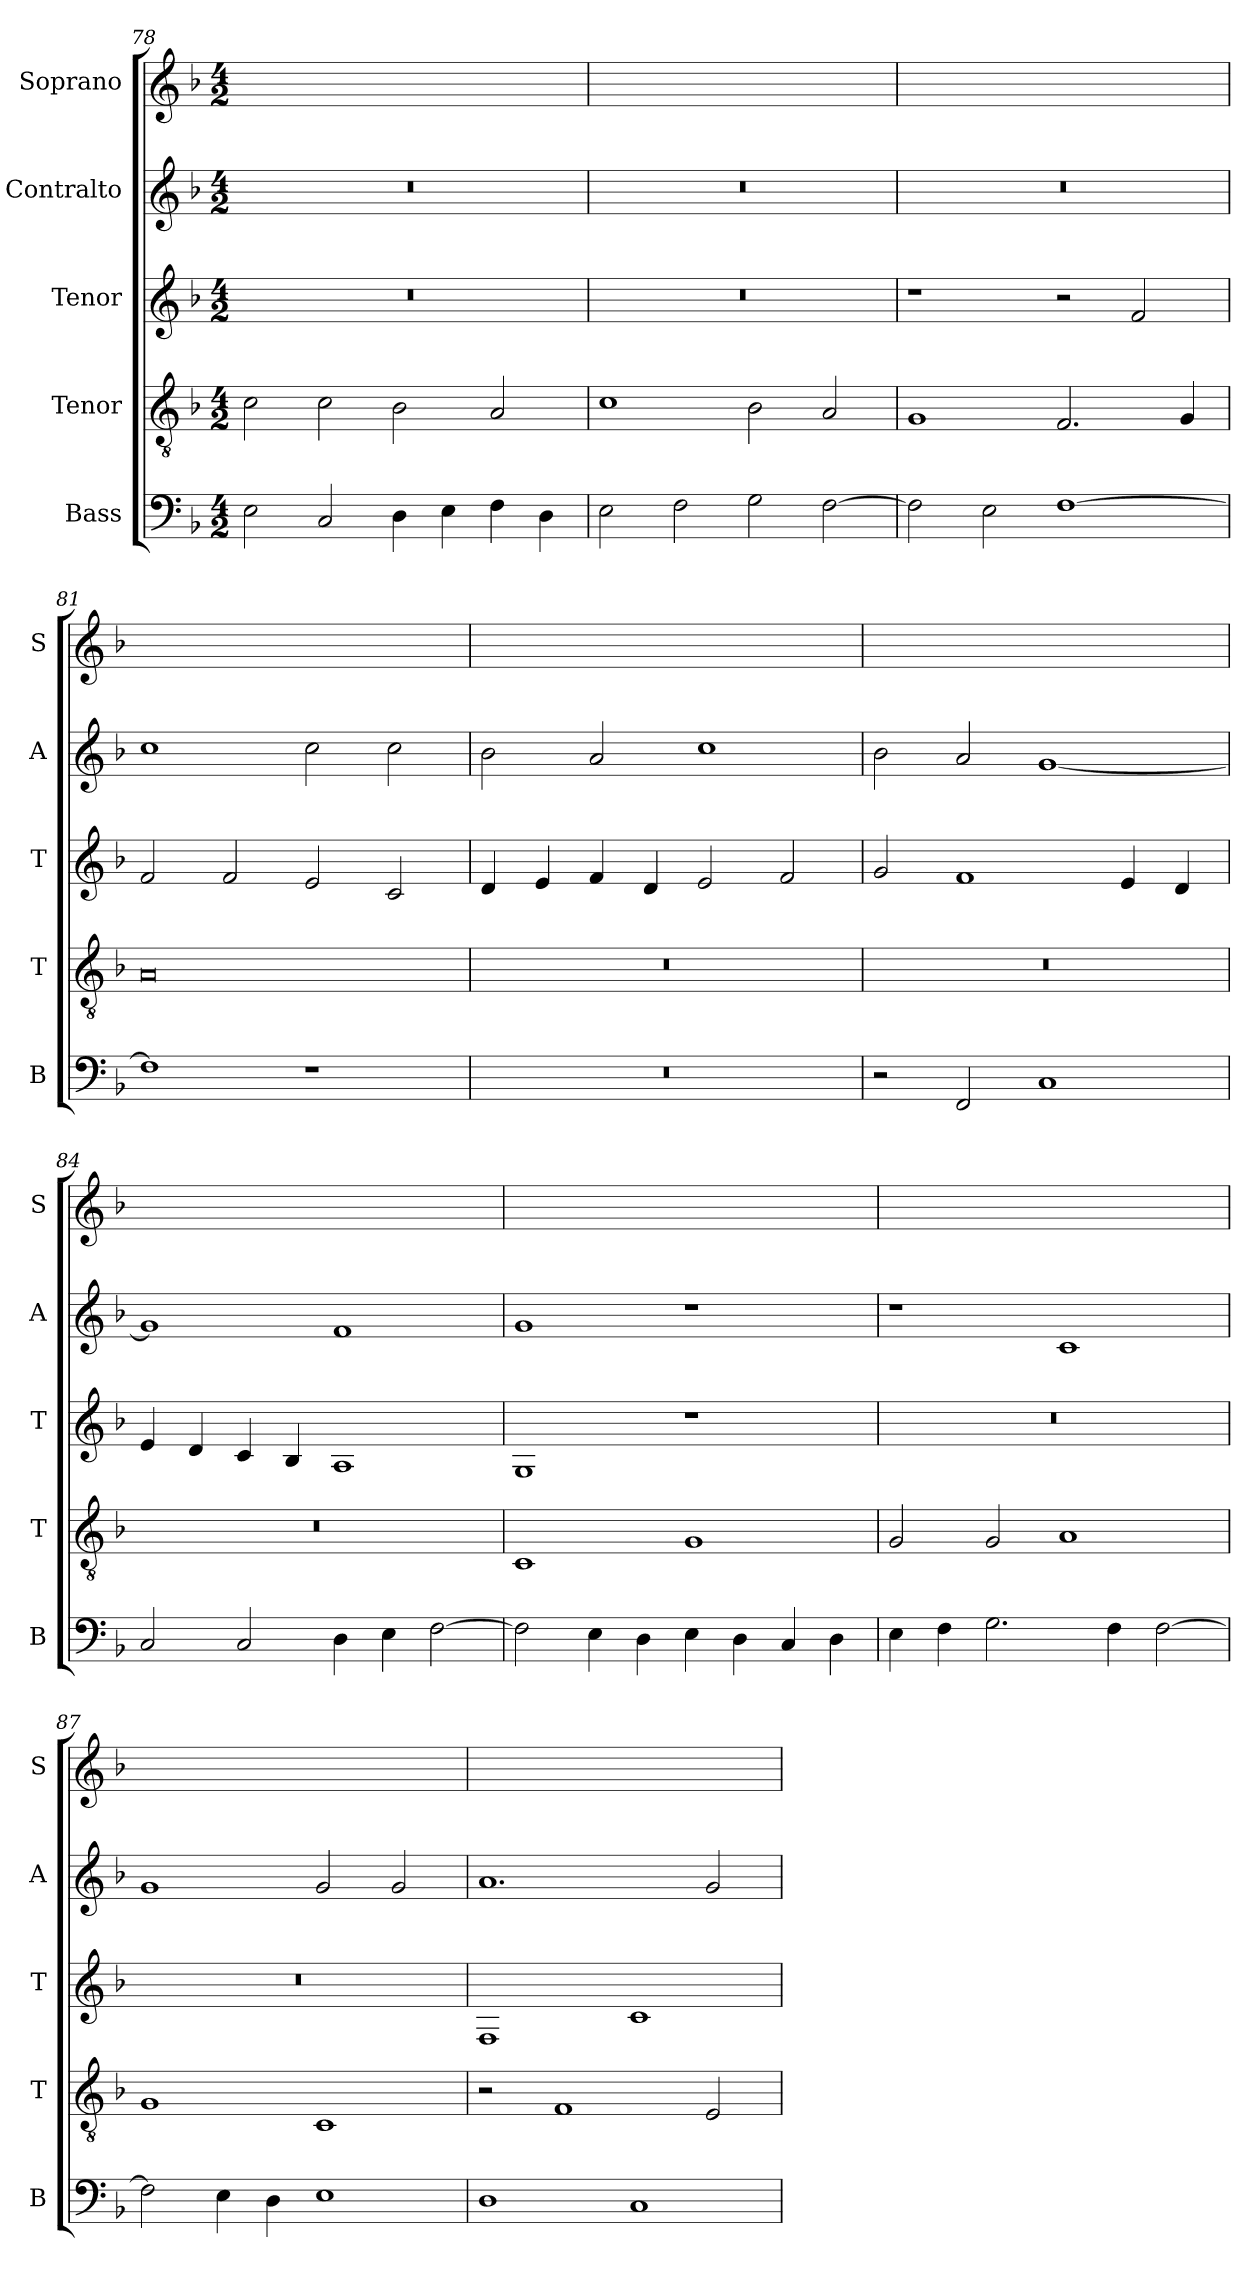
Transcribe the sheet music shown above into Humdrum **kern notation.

**kern	**kern	**kern	**kern	**kern
*part5	*part4	*part3	*part2	*part1
*staff5	*staff4	*staff3	*staff2	*staff1
*I"Bass	*I"Tenor	*I"Tenor	*I"Contralto	*I"Soprano
*I'B	*I'T	*I'T	*I'A	*I'S
*clefF4	*clefGv2	*clefG2	*clefG2	*clefG2
*k[b-]	*k[b-]	*k[b-]	*k[b-]	*k[b-]
*F:ion	*F:ion	*F:ion	*F:ion	*F:ion
*M4/2	*M4/2	*M4/2	*M4/2	*M4/2
=78	=78	=78	=78	=78
2E	2c	0r	0r	0ryy
2C	2c	.	.	.
4D	2B-	.	.	.
4E	.	.	.	.
4F	2A	.	.	.
4D	.	.	.	.
=79	=79	=79	=79	=79
2E	1c	0r	0r	0ryy
2F	.	.	.	.
2G	2B-	.	.	.
[2F	2A	.	.	.
=80	=80	=80	=80	=80
2F]	1G	1r	0r	0ryy
2E	.	.	.	.
[1F	2.F	2r	.	.
.	.	2f	.	.
.	4G	.	.	.
=81	=81	=81	=81	=81
1F]	0A	2f	1cc	0ryy
.	.	2f	.	.
1r	.	2e	2cc	.
.	.	2c	2cc	.
=82	=82	=82	=82	=82
0r	0r	4d	2b-	0ryy
.	.	4e	.	.
.	.	4f	2a	.
.	.	4d	.	.
.	.	2e	1cc	.
.	.	2f	.	.
=83	=83	=83	=83	=83
2r	0r	2g	2b-	0ryy
2FF	.	1f	2a	.
1C	.	.	[1g	.
.	.	4e	.	.
.	.	4d	.	.
=84	=84	=84	=84	=84
2C	0r	4e	1g]	0ryy
.	.	4d	.	.
2C	.	4c	.	.
.	.	4B-	.	.
4D	.	1A	1f	.
4E	.	.	.	.
[2F	.	.	.	.
=85	=85	=85	=85	=85
2F]	1C	1G	1g	0ryy
4E	.	.	.	.
4D	.	.	.	.
4E	1G	1r	1r	.
4D	.	.	.	.
4C	.	.	.	.
4D	.	.	.	.
=86	=86	=86	=86	=86
4E	2G	0r	1r	0ryy
4F	.	.	.	.
2.G	2G	.	.	.
.	1A	.	1c	.
4F	.	.	.	.
[2F	.	.	.	.
=87	=87	=87	=87	=87
2F]	1G	0r	1g	0ryy
4E	.	.	.	.
4D	.	.	.	.
1E	1C	.	2g	.
.	.	.	2g	.
=88	=88	=88	=88	=88
1D	2r	1F	1.a	0ryy
.	1F	.	.	.
1C	.	1c	.	.
.	2E	.	2g	.
=	=	=	=	=
*-	*-	*-	*-	*-
